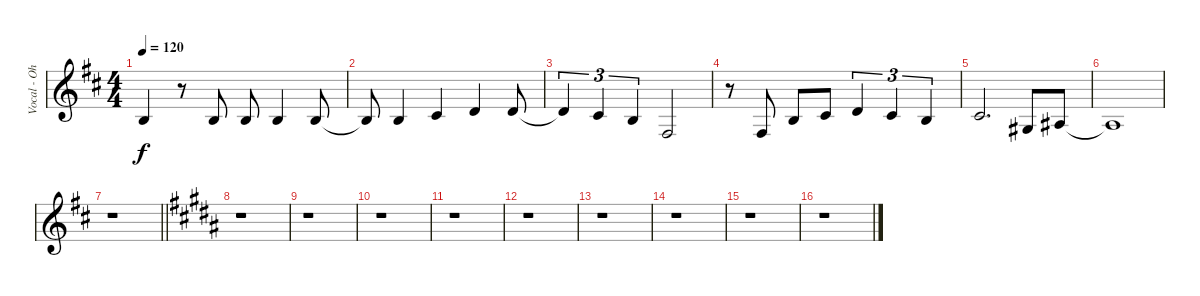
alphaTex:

\track ("Vocal - Oh Won Bin" "Vocal - Oh") {instrument sopranosax}
\staff {score}
\tuning (E4 B3 G3 D3 A2 E2) {hide}
\ts (4 4)
\tempo 120
\clef g2
\ks bminor
0.2{t}.4{dy f} r.8 0.2.8 0.2.8 0.2.4 0.2.8 |
0.2{t}.8 0.2.4 2.2.4 3.2.4 3.2.8 |
3.2{t}.4{tu (3 2)} 2.2.4{tu (3 2)} 0.2.4{tu (3 2)} 4.4.2 |
r.8 4.4.8 0.2.8 2.2.8 3.2.4{tu (3 2)} 2.2.4{tu (3 2)} 0.2.4{tu (3 2)} |
2.2.2{d} 1.3.8 3.3.8 |
3.3{t}.1 |
\barLineRight lightlight
r.1 |
\ks g#minor
r.1 |
r.1 |
r.1 |
r.1 |
r.1 |
r.1 |
r.1 |
r.1 |
r.1
